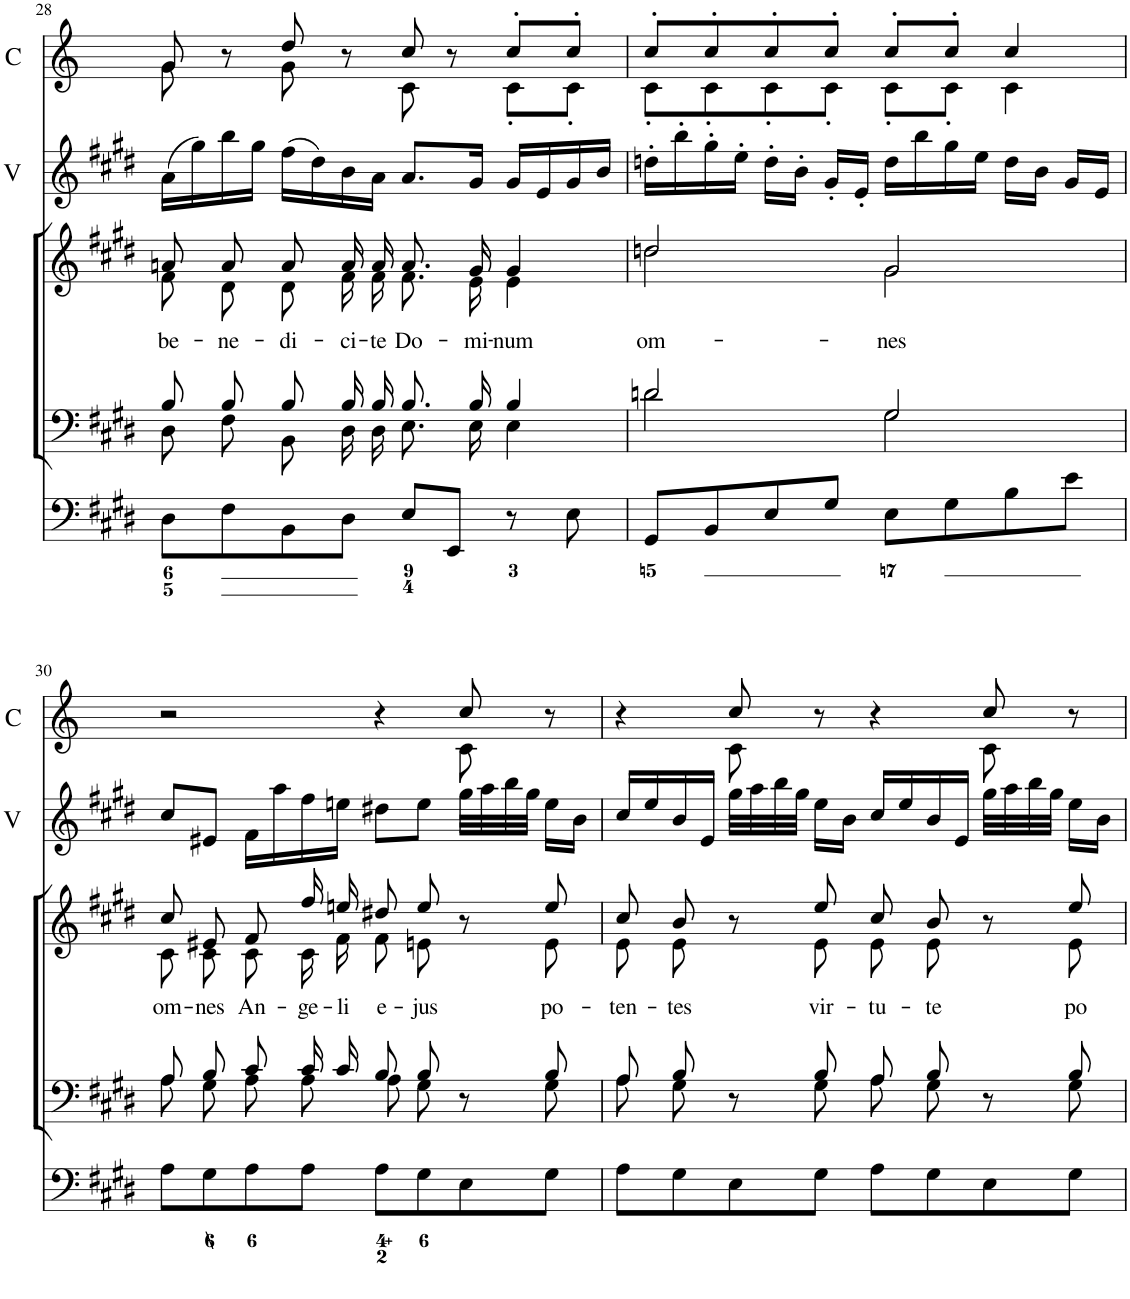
**kern	**kern	**kern	**text	**kern	**kern	**kern	**kern
*part7	*part6	*part5	*part5	*part4	*part3	*part2	*part1
*staff7	*staff6	*staff5	*staff5	*staff4	*staff3	*staff2	*staff1
*I"Organ	*I"Voice	*I"Voice	*	*I"Violin	*I"Violin	*I"2 Violini	*I"Corni in E
*	*	*	*	*I'Vln.	*I'Vln.	*I'V	*I'C
!!LO:PB:g=z
*clefF4	*clefF4	*clefG2	*	*clefG2	*clefG2	*clefG2	*clefG2
*	*	*	*	*	*	*	*Trd5c8
*k[f#c#g#d#]	*k[f#c#g#d#]	*k[f#c#g#d#]	*	*k[f#c#g#d#]	*k[f#c#g#d#]	*k[f#c#g#d#]	*k[]
*M4/4	*M4/4	*M4/4	*	*M4/4	*M4/4	*M4/4	*M4/4
*met(c)	*met(c)	*met(c)	*	*met(c)	*met(c)	*met(c)	*met(c)
=28	=28	=28	=28	=28	=28	=28	=28
*	*^	*^	*	*	*	*	*
!	!	!	!	!	!LO:LY:b	!	!	!	!
*	*	*	*	*	*	*	*	*	*^
8D#\L	8B/L	8D#\L	8an/L	8f#\L	be-	(16a\LL	(16a\LL	(16a\LL	8g/	8g\
.	.	.	.	.	.	16gg#\J)	16gg#\J)	16gg#\)	.	.
!	!	!	!	!	!LO:LY:b	!	!	!	!	!
8F#\	8B/J	8F#\J	8a/J	8d#\J	-ne-	16bb\L	16bb\L	16bb\	8r	8ryy
.	.	.	.	.	.	16gg#\JJ	16gg#\JJ	16gg#\JJ	.	.
!	!	!	!	!	!LO:LY:b	!	!	!	!	!
8BB\	8B/L	8BB\L	8a/L	8d#\L	-di-	(16ff#\LL	(16ff#\LL	(16ff#\LL	8dd/	8g\
.	.	.	.	.	.	16dd#\J)	16dd#\J)	16dd#\)	.	.
!	!	!	!	!	!LO:LY:b	!	!	!	!	!
8D#\J	16B/L	16D#\L	16a/L	16f#\L	-ci-	16b\L	16b\L	16b\	8r	8ryy
!	!	!	!	!	!LO:LY:b	!	!	!	!	!
.	16B/JJ	16D#\JJ	16a/JJ	16f#\JJ	-te	16a\JJ	16a\JJ	16a\JJ	.	.
!	!	!	!	!	!LO:LY:b	!	!	!	!	!
8E/L	8.B/L	8.E\L	8.a/L	8.f#\L	Do-	8.a/L	8.a/L	8.a/L	8cc/	8c\
8EE/J	.	.	.	.	.	.	.	.	8r	8ryy
!	!	!	!	!	!LO:LY:b	!	!	!	!	!
.	16B/Jk	16E\Jk	16g#/Jk	16e\Jk	-mi-	16g#/Jk	16g#/Jk	16g#/Jk	.	.
!	!	!	!	!	!LO:LY:b	!	!	!	!	!
8r	4B/	4E\	4g#/	4e\	-num	16g#/LL	16g#/LL	16g#/LL	8cc'/L	8c'\L
.	.	.	.	.	.	16e/J	16e/J	16e/	.	.
8E\	.	.	.	.	.	16g#/L	16g#/L	16g#/	8cc'/J	8c'\J
.	.	.	.	.	.	16b/JJ	16b/JJ	16b/JJ	.	.
=29	=29	=29	=29	=29	=29	=29	=29	=29	=29	=29
!	!	!	!	!	!LO:LY:b	!	!	!	!	!
8GG#/L	2dn/	2d\	2ddn/	2dd\	om-	16ddn'\LL	16ddn'\LL	16ddn'\LL	8cc'/L	8c'\L
.	.	.	.	.	.	16bb'\J	16bb'\J	16bb'\	.	.
8BB/	.	.	.	.	.	16gg#'\L	16gg#'\L	16gg#'\	8cc'/	8c'\
.	.	.	.	.	.	16ee'\JJ	16ee'\JJ	16ee'\JJ	.	.
8E/	.	.	.	.	.	16dd'/LL	16dd'/LL	16dd'\LL	8cc'/	8c'\
.	.	.	.	.	.	16b'/J	16b'/J	16b'\JJ	.	.
8G#/J	.	.	.	.	.	16g#'/L	16g#'/L	16g#'/LL	8cc'/J	8c'\J
.	.	.	.	.	.	16e'/JJ	16e'/JJ	16e'/JJ	.	.
!	!	!	!	!	!LO:LY:b	!	!	!	!	!
8E\L	2G#/	2G#\	2g#/	2g#\	-nes	16dd\LL	16dd\LL	16dd\LL	8cc'/L	8c'\L
.	.	.	.	.	.	16bb\J	16bb\J	16bb\	.	.
8G#\	.	.	.	.	.	16gg#\L	16gg#\L	16gg#\	8cc'/J	8c'\J
.	.	.	.	.	.	16ee\JJ	16ee\JJ	16ee\JJ	.	.
8B\	.	.	.	.	.	16dd/LL	16dd/LL	16dd\LL	4cc/	4c\
.	.	.	.	.	.	16b/J	16b/J	16b\JJ	.	.
8e\J	.	.	.	.	.	16g#/L	16g#/L	16g#/LL	.	.
.	.	.	.	.	.	16e/JJ	16e/JJ	16e/JJ	.	.
!!LO:LB:g=z	!!
=30	=30	=30	=30	=30	=30	=30	=30	=30	=30	=30
!	!	!	!	!	!LO:LY:b	!	!	!	!	!
8A\L	8A/L	8A\L	8cc#/L	8c#\L	om-	8cc#/L	8cc#/L	8cc#/L	2r	2.ryy
!	!	!	!	!	!LO:LY:b	!	!	!	!	!
8G#\	8B/J	8G#\J	8e#X/J	8c#\J	-nes	8e#X/J	8e#X/J	8e#X/J	.	.
!	!	!	!	!	!LO:LY:b	!	!	!	!	!
8A\	8c#/L	8A\L	8f#/L	8c#\L	An-	16f#\LL	16f#\LL	16f#\LL	.	.
.	.	.	.	.	.	16aa\J	16aa\J	16aa\	.	.
!	!	!	!	!	!LO:LY:b	!	!	!	!	!
8A\J	16c#/L	8A\J	16ff#/L	16c#\L	-ge-	16ff#\L	16ff#\L	16ff#\	.	.
!	!	!	!	!	!LO:LY:b	!	!	!	!	!
.	16c#/JJ	.	16een/JJ	16f#\JJ	-li	16een\JJ	16een\JJ	16een\JJ	.	.
!	!	!	!	!	!LO:LY:b	!	!	!	!	!
8A\L	8B/L	8A\L	8dd#X/L	8f#\L	e-	8dd#X\L	8dd#X\L	8dd#X\L	4r	.
!	!	!	!	!	!LO:LY:b	!	!	!	!	!
8G#\	8B/J	8G#\J	8ee/J	8en\J	-jus	8ee\J	8ee\J	8ee\J	.	.
8E\	8r	8ryy	8r	8ryy	.	32gg#\LLL	32gg#\LLL	32gg#\LLL	8cc/	8c\
.	.	.	.	.	.	32aa\	32aa\	32aa\	.	.
.	.	.	.	.	.	32bb\	32bb\	32bb\	.	.
.	.	.	.	.	.	32gg#\JJ	32gg#\JJ	32gg#\JJJ	.	.
!	!	!	!	!	!LO:LY:b	!	!	!	!	!
8G#\J	8B/	8G#\J	8ee/	8e\J	po-	16ee\L	16ee\L	16ee\LL	8r	8ryy
.	.	.	.	.	.	16b\JJ	16b\JJ	16b\JJ	.	.
=31	=31	=31	=31	=31	=31	=31	=31	=31	=31	=31
!	!	!	!	!	!LO:LY:b	!	!	!	!	!
8A\L	8A/L	8A\L	8cc#/L	8e\L	-ten-	16cc#/LL	16cc#/LL	16cc#/LL	4r	4ryy
.	.	.	.	.	.	16ee/J	16ee/J	16ee/	.	.
!	!	!	!	!	!LO:LY:b	!	!	!	!	!
8G#\	8B/J	8G#\J	8b/J	8e\J	-tes	16b/L	16b/L	16b/	.	.
.	.	.	.	.	.	16e/JJ	16e/JJ	16e/JJ	.	.
8E\	8r	8ryy	8r	8ryy	.	32gg#\LLL	32gg#\LLL	32gg#\LLL	8cc/	8c\
.	.	.	.	.	.	32aa\	32aa\	32aa\	.	.
.	.	.	.	.	.	32bb\	32bb\	32bb\	.	.
.	.	.	.	.	.	32gg#\JJ	32gg#\JJ	32gg#\JJJ	.	.
!	!	!	!	!	!LO:LY:b	!	!	!	!	!
8G#\J	8B/	8G#\L	8ee/	8e\L	vir-	16ee\L	16ee\L	16ee\LL	8r	4.ryy
.	.	.	.	.	.	16b\JJ	16b\JJ	16b\JJ	.	.
!	!	!	!	!	!LO:LY:b	!	!	!	!	!
8A\L	8A/L	8A\	8cc#/L	8e\	-tu-	16cc#/LL	16cc#/LL	16cc#/LL	4r	.
.	.	.	.	.	.	16ee/J	16ee/J	16ee/	.	.
!	!	!	!	!	!LO:LY:b	!	!	!	!	!
8G#\	8B/J	8G#\J	8b/J	8e\J	-te	16b/L	16b/L	16b/	.	.
.	.	.	.	.	.	16e/JJ	16e/JJ	16e/JJ	.	.
8E\	8r	8ryy	8r	8ryy	.	32gg#\LLL	32gg#\LLL	32gg#\LLL	8cc/	8c\
.	.	.	.	.	.	32aa\	32aa\	32aa\	.	.
.	.	.	.	.	.	32bb\	32bb\	32bb\	.	.
.	.	.	.	.	.	32gg#\JJ	32gg#\JJ	32gg#\JJJ	.	.
!	!	!	!	!	!LO:LY:b	!	!	!	!	!
8G#\J	8B/	8G#\J	8ee/	8e\J	po	16ee\L	16ee\L	16ee\LL	8r	8ryy
.	.	.	.	.	.	16b\JJ	16b\JJ	16b\JJ	.	.
*	*v	*v	*	*	*	*	*	*	*v	*v
*	*	*v	*v	*	*	*	*	*
=	=	=	=	=	=	=	=
*-	*-	*-	*-	*-	*-	*-	*-
